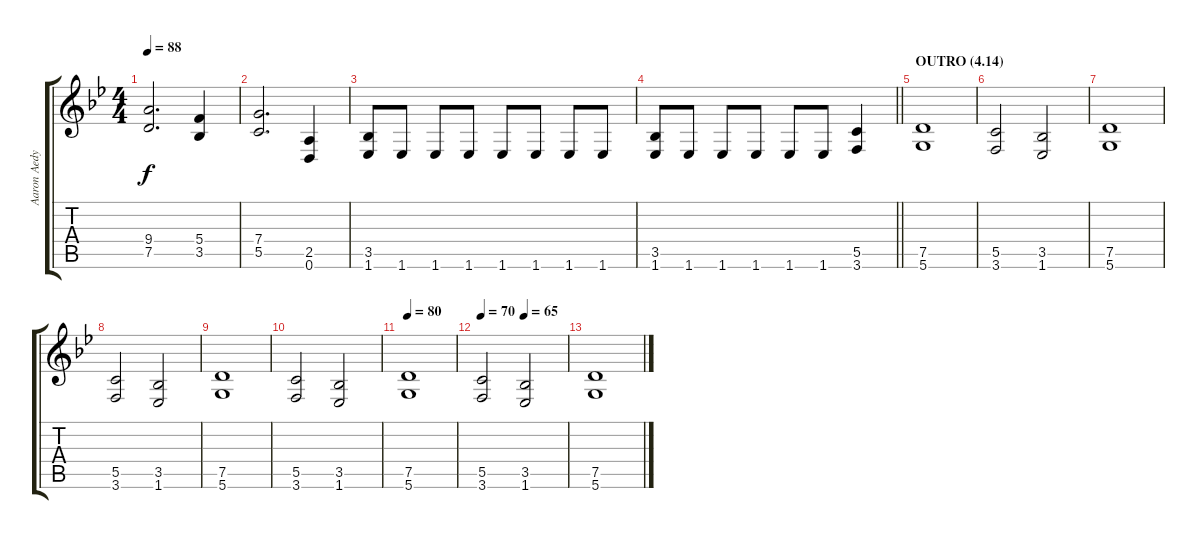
\track ("Aaron Aedy" "Aaron Aedy") {instrument distortionguitar}
\staff {score tabs}
\tuning (D4 A3 F3 C3 G2 D2) {hide}
\ts (4 4)
\tempo 88
\clef g2
\ks bb
(9.4 7.5).2{d dy f} (5.4 3.5).4 |
(7.4 5.5).2{d} (2.5 0.6).4 |
(3.5 1.6).8 1.6.8 1.6.8 1.6.8 1.6.8 1.6.8 1.6.8 1.6.8 |
\barLineRight lightlight
(3.5 1.6).8 1.6.8 1.6.8 1.6.8 1.6.8 1.6.8 (5.5 3.6).4 |
\section ("" "OUTRO (4.14)")
(7.5 5.6).1 |
(5.5 3.6).2 (3.5 1.6).2 |
(7.5 5.6).1 |
(5.5 3.6).2 (3.5 1.6).2 |
(7.5 5.6).1 |
(5.5 3.6).2 (3.5 1.6).2 |
\tempo 80
(7.5 5.6).1 |
\tempo 70
\tempo (65 0.5)
(5.5 3.6).2 (3.5 1.6).2 |
(7.5 5.6).1
